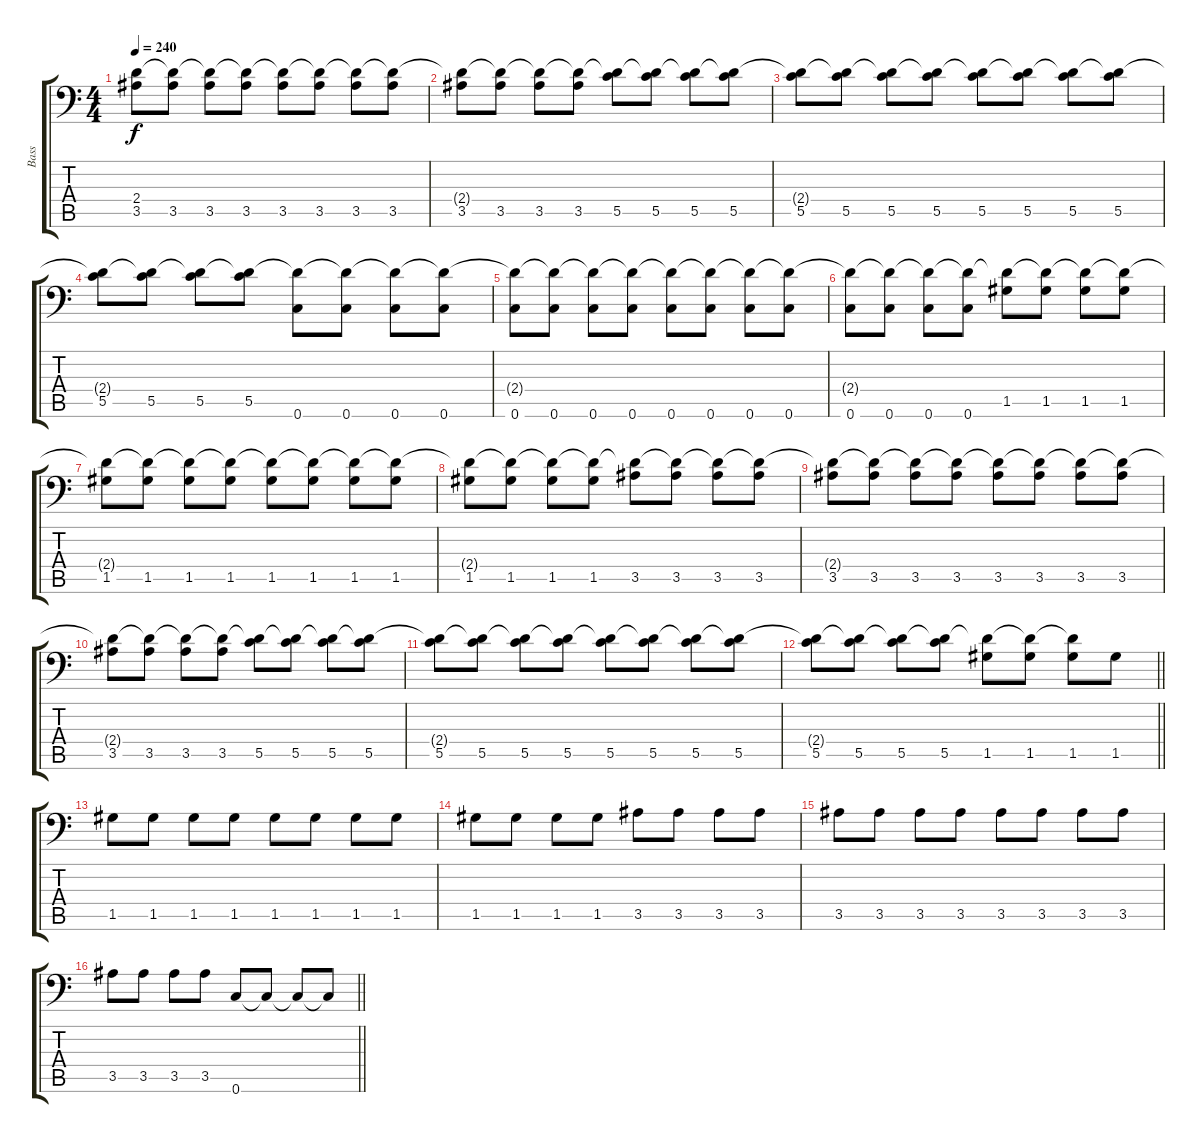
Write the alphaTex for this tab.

\track ("Bass" "Bass") {instrument electricbassfinger}
\staff {score tabs}
\tuning (D4 A3 F3 C3 G2 C2) {hide}
\ts (4 4)
\tempo 240
\clef f4
\ks c
(2.4{t} 3.5).8{dy f} (2.4{t} 3.5).8 (2.4{t} 3.5).8 (2.4{t} 3.5).8 (2.4{t} 3.5).8 (2.4{t} 3.5).8 (2.4{t} 3.5).8 (2.4{t} 3.5).8 |
(2.4{t} 3.5).8 (2.4{t} 3.5).8 (2.4{t} 3.5).8 (2.4{t} 3.5).8 (2.4{t} 5.5).8 (2.4{t} 5.5).8 (2.4{t} 5.5).8 (2.4{t} 5.5).8 |
(2.4{t} 5.5).8 (2.4{t} 5.5).8 (2.4{t} 5.5).8 (2.4{t} 5.5).8 (2.4{t} 5.5).8 (2.4{t} 5.5).8 (2.4{t} 5.5).8 (2.4{t} 5.5).8 |
(2.4{t} 5.5).8 (2.4{t} 5.5).8 (2.4{t} 5.5).8 (2.4{t} 5.5).8 (2.4{t} 0.6).8 (2.4{t} 0.6).8 (2.4{t} 0.6).8 (2.4{t} 0.6).8 |
(2.4{t} 0.6).8 (2.4{t} 0.6).8 (2.4{t} 0.6).8 (2.4{t} 0.6).8 (2.4{t} 0.6).8 (2.4{t} 0.6).8 (2.4{t} 0.6).8 (2.4{t} 0.6).8 |
(2.4{t} 0.6).8 (2.4{t} 0.6).8 (2.4{t} 0.6).8 (2.4{t} 0.6).8 (2.4{t} 1.5).8 (2.4{t} 1.5).8 (2.4{t} 1.5).8 (2.4{t} 1.5).8 |
(2.4{t} 1.5).8 (2.4{t} 1.5).8 (2.4{t} 1.5).8 (2.4{t} 1.5).8 (2.4{t} 1.5).8 (2.4{t} 1.5).8 (2.4{t} 1.5).8 (2.4{t} 1.5).8 |
(2.4{t} 1.5).8 (2.4{t} 1.5).8 (2.4{t} 1.5).8 (2.4{t} 1.5).8 (2.4{t} 3.5).8 (2.4{t} 3.5).8 (2.4{t} 3.5).8 (2.4{t} 3.5).8 |
(2.4{t} 3.5).8 (2.4{t} 3.5).8 (2.4{t} 3.5).8 (2.4{t} 3.5).8 (2.4{t} 3.5).8 (2.4{t} 3.5).8 (2.4{t} 3.5).8 (2.4{t} 3.5).8 |
(2.4{t} 3.5).8 (2.4{t} 3.5).8 (2.4{t} 3.5).8 (2.4{t} 3.5).8 (2.4{t} 5.5).8 (2.4{t} 5.5).8 (2.4{t} 5.5).8 (2.4{t} 5.5).8 |
(2.4{t} 5.5).8 (2.4{t} 5.5).8 (2.4{t} 5.5).8 (2.4{t} 5.5).8 (2.4{t} 5.5).8 (2.4{t} 5.5).8 (2.4{t} 5.5).8 (2.4{t} 5.5).8 |
\barLineRight lightlight
(2.4{t} 5.5).8 (2.4{t} 5.5).8 (2.4{t} 5.5).8 (2.4{t} 5.5).8 (2.4{t} 1.5).8 (2.4{t} 1.5).8 (2.4{t} 1.5).8 1.5.8 |
1.5.8 1.5.8 1.5.8 1.5.8 1.5.8 1.5.8 1.5.8 1.5.8 |
1.5.8 1.5.8 1.5.8 1.5.8 3.5.8 3.5.8 3.5.8 3.5.8 |
3.5.8 3.5.8 3.5.8 3.5.8 3.5.8 3.5.8 3.5.8 3.5.8 |
\barLineRight lightlight
3.5.8 3.5.8 3.5.8 3.5.8 0.6.8 0.6{t}.8 0.6{t}.8 0.6{t}.8
